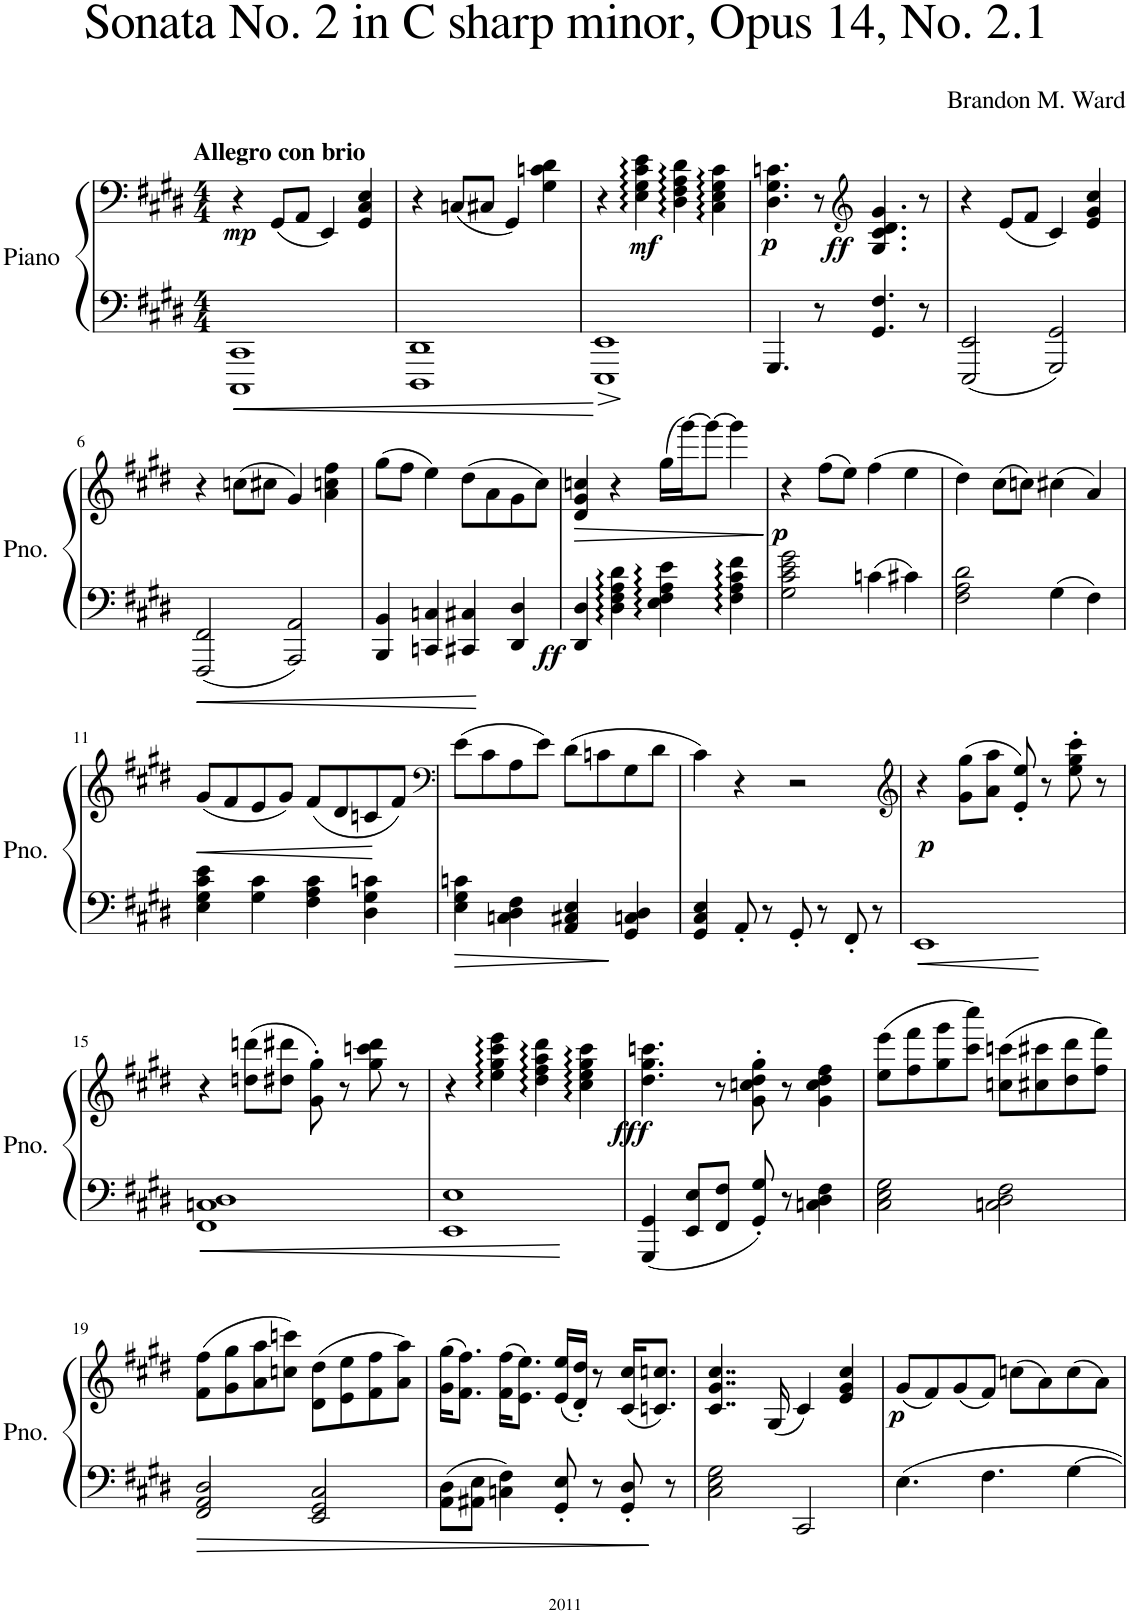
**kern	**kern	**dynam
*part1	*part1	*part1
*staff2	*staff1	*staff1/2
*I"Piano	*	*
*I'Pno.	*	*
*clefF4	*clefF4	*
*k[f#c#g#d#]	*k[f#c#g#d#]	*
*M4/4	*M4/4	*
=1	=1	=1
!	!LO:TX:a:B:t=Allegro con brio	!
!	!	!LO:DY:b
1CCC# 1CC#	4r	mp
.	(8GG#/L	.
.	8AA/J	.
.	4EE/)	.
.	4GG#/ 4C#/ 4E/	.
=2	=2	=2
1DDD# 1DD#	4r	.
.	(8Cn/L	.
.	8C#X/J	.
.	4GG#/)	.
.	4G#\ 4cn\ 4d#\	.
=3	=3	=3
1EEE 1EE	4r	.
.	4E\ 4G#\ 4c#\ 4e\	.
!	!	!LO:DY:b
.	4D#\ 4F#\ 4A\ 4d#\	mf
.	4C#\ 4E\ 4G#\ 4c#\	.
=4	=4	=4
!	!	!LO:DY:b
4.GGG#/	4.D#\ 4.G#\ 4.cn\	p
8r	8r	.
*	*clefG2	*
!	!	!LO:DY:b
4.GG#/ 4.F#/	4.G#/ 4.c/ 4.d#/ 4.g#/	ff
8r	8r	.
=5	=5	=5
2EEE/ 2EE/	4r	.
.	(8e/L	.
.	8f#/J	.
2GGG#/ 2GG#/	4c#/)	.
.	4e/ 4g#/ 4cc#/	.
!!LO:LB:g=z
=6	=6	=6
2FFF#/ 2FF#/	4r	.
.	(8ccn\L	.
.	8cc#X\J	.
2AAA/ 2AA/	4g#/)	.
.	4a\ 4ccn\ 4ff#\	.
=7	=7	=7
4BBB/ 4BB/	(8gg#\L	.
.	8ff#\J	.
4CCn/ 4Cn/	4ee\)	.
4CC#X/ 4C#X/	(8dd#\L	.
.	8a\	.
4DD#/ 4D#/	8g#\	.
.	8cc#\J)	.
=8	=8	=8
!	!	!LO:HP:b
!	!	!LO:DY:n=1:b=2
4DD#/ 4D#/	4d#/ 4g#/ 4ccn/	> ff
4D#\ 4F#\ 4A\ 4d#\	4r	.
4E\ 4F#\ 4A\ 4e\	(16gg#\LL	.
.	[16ggg#\J)	.
.	8ggg#\J_	.
4F#\ 4A\ 4c#\ 4f#\	4ggg#\]	.
.	.	]
=9	=9	=9
!	!	!LO:DY:b
2G#\ 2c#\ 2e\ 2g#\	4r	p
.	(8ff#\L	.
.	8ee\J)	.
4cn\	(4ff#\	.
4c#X\	4ee\	.
=10	=10	=10
2F#\ 2A\ 2d#\	4dd#\)	.
.	(8cc#\L	.
.	8ccn\J)	.
4G#\	(4cc#X\	.
4F#\	4a/)	.
!!LO:LB:g=z
=11	=11	=11
!	!	!LO:HP:b
4E\ 4G#\ 4c#\ 4e\	(8g#/L	<
.	8f#/	.
4G#\ 4c#\	8e/	.
.	8g#/J)	.
4F#\ 4A\ 4c#\	(8f#/L	.
.	8d#/	.
4D#\ 4G#\ 4cn\	8cn/	.
.	8f#/J)	.
.	.	[
=12	=12	=12
*	*clefF4	*
4E\ 4G#\ 4cn\	(8e\L	.
.	8c#\	.
4Cn\ 4D#\ 4F#\	8A\	.
.	8e\J)	.
4AA/ 4C#X/ 4E/	(8d#\L	.
.	8cn\	.
4GG#/ 4Cn/ 4D#/	8G#\	.
.	8d#\J	.
=13	=13	=13
4GG#/ 4C#/ 4E/	4c#\)	.
8AA'/	4r	.
8r	.	.
8GG#'/	2r	.
8r	.	.
8FF#'/	.	.
8r	.	.
=14	=14	=14
*	*clefG2	*
!	!	!LO:DY:b
1EE	4r	p
.	(8g#\ 8gg#\L	.
.	8a\ 8aa\J	.
.	8e/' 8ee/')	.
.	8r	.
.	8ee\' 8gg#\' 8ccc#\'	.
.	8r	.
!!LO:LB:g=z
=15	=15	=15
1FF# 1Cn 1D#	4r	.
.	(8ddn\ 8dddn\L	.
.	8dd#X\ 8ddd#X\J	.
.	8g#\' 8gg#\')	.
.	8r	.
.	8gg#\ 8cccn\ 8ddd#\	.
.	8r	.
=16	=16	=16
1EE 1E	4r	.
!	!	!LO:DY:b
.	4ee\ 4gg#\ 4ccc#\ 4eee\	fff
.	4dd#\ 4ff#\ 4aa\ 4ddd#\	.
.	4cc#\ 4ee\ 4gg#\ 4ccc#\	.
=17	=17	=17
4GGG#/ 4GG#/	4.dd#\ 4.gg#\ 4.cccn\	.
8EE/ 8E/L	.	.
8FF#/ 8F#/J	8r	.
8GG#/' 8G#/'	8g#\' 8ccn\' 8dd#\' 8gg#\'	.
8r	8r	.
4Cn\ 4D#\ 4F#\	4g#\ 4cc\ 4dd#\ 4ff#\	.
=18	=18	=18
2C#\ 2E\ 2G#\	(8ee\ 8eee\L	.
.	8ff#\ 8fff#\	.
.	8gg#\ 8ggg#\	.
.	8ccc#\ 8cccc#\J)	.
2Cn\ 2D#\ 2F#\	(8ccn\ 8cccn\L	.
.	8cc#X\ 8ccc#X\	.
.	8dd#\ 8ddd#\	.
.	8ff#\ 8fff#\J)	.
!!LO:LB:g=z
=19	=19	=19
2FF#/ 2AA/ 2D#/	(8f#\ 8ff#\L	.
.	8g#\ 8gg#\	.
.	8a\ 8aa\	.
.	8ccn\ 8cccn\J)	.
2EE/ 2GG#/ 2C#/	(8d#\ 8dd#\L	.
.	8e\ 8ee\	.
.	8f#\ 8ff#\	.
.	8a\ 8aa\J)	.
=20	=20	=20
8AA\ 8D#\L	(16g#\ 16gg#\KL	.
.	8.f#\ 8.ff#\J)	.
8AA#X\ 8E\J	.	.
4Cn\ 4F#\	(16f#\ 16ff#\KL	.
.	8.e\ 8.ee\J)	.
8GG#/' 8E/'	(16e/ 16ee/LL	.
.	16d#/' 16dd#/'JJ)	.
8r	8r	.
8GG#/' 8D#/'	(16c#/ 16cc#/KL	.
.	8.cn/ 8.ccn/J)	.
8r	.	.
=21	=21	=21
2C#\ 2E\ 2G#\	4..c#/ 4..g#/ 4..cc#/	.
.	(16G#/	.
2CC#/	4c#/)	.
.	4e/ 4g#/ 4cc#/	.
=22	=22	=22
!	!	!LO:DY:b
4.E\	(8g#/L	p
.	8f#/)	.
.	(8g#/	.
4.F#\	8f#/J)	.
.	(8ccn\L	.
.	8a\)	.
[4G#\	(8cc\	.
.	8a\J)	.
=	=	=
*-	*-	*-
